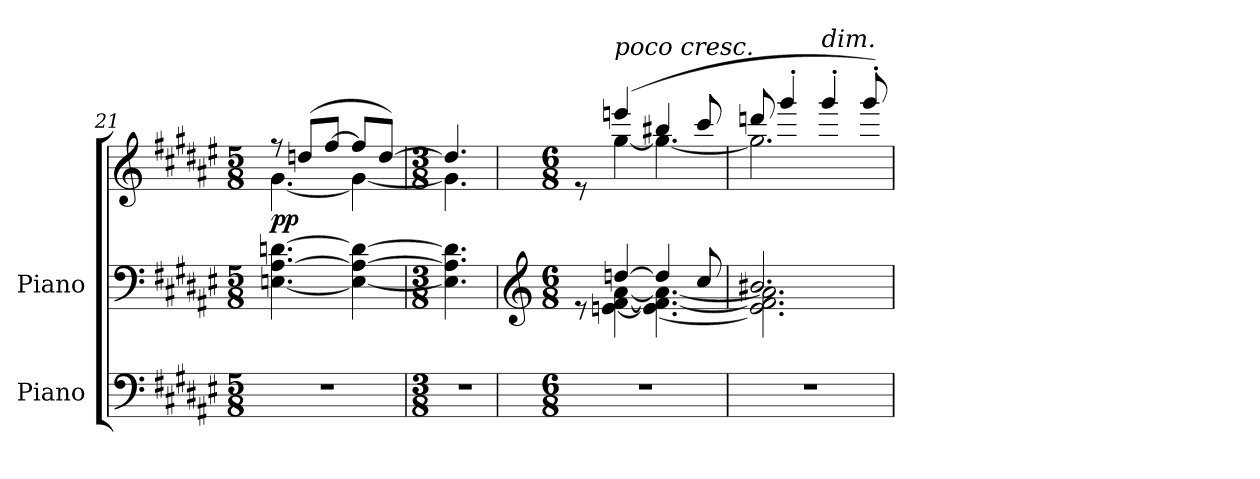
**kern	**kern	**kern	**dynam
*part2	*part1	*part1	*part1
*staff3	*staff2	*staff1	*staff1/2
*I"Piano	*I"Piano	*	*
*I'Pno	*I'Pno	*	*
*clefF4	*clefF4	*clefG2	*
*k[f#c#g#d#a#e#]	*k[f#c#g#d#a#e#]	*k[f#c#g#d#a#e#]	*
*M5/8	*M5/8	*M5/8	*
=21	=21	=21	=21
*	*	*^	*
!	!	!	!	!LO:DY:b
8%5r	[4.En\ [4.A#\ [4.dn\	8r	[4.g#\	pp
.	.	(8ddn/L	.	.
.	.	[8ff#/J	.	.
.	4E\_ 4A#\_ 4d\_	8ff#/L]	4g#\_	.
.	.	[8dd/J)	.	.
=22	=22	=22	=22	=22
*M3/8	*M3/8	*M3/8	*	*
4.r	4.E\] 4.A#\] 4.d\]	4.dd/]	4.g#\]	.
=23	=23	=23	=23	=23
*	*clefG2	*	*	*
*M6/8	*M6/8	*M6/8	*	*
*	*^	*	*	*
2.r	8re	8ryy	8re	8ryy	.
!	!	!	!LO:TX:a:i:t=poco cresc.	!	!
.	[4ddn/	[4en\ [4f#\ [4a#\	(4eeen/	[4gg#\	.
.	4dd/]	4.e\_ 4.f#\_ 4.a#\_	4bb#X/	4.gg#\_	.
.	8cc#/	.	8ccc#/	.	.
=24	=24	=24	=24	=24	=24
2.r	2.b#X/	2.e\] 2.f#\] 2.a#\]	8dddn/	2.gg#\]	.
.	.	.	4ggg#'/	.	.
!	!	!	!LO:TX:a:i:t=dim.	!	!
.	.	.	4ggg#'/	.	.
.	.	.	8ggg#'/)	.	.
*	*v	*v	*	*	*
*	*	*v	*v	*
=	=	=	=
*-	*-	*-	*-
